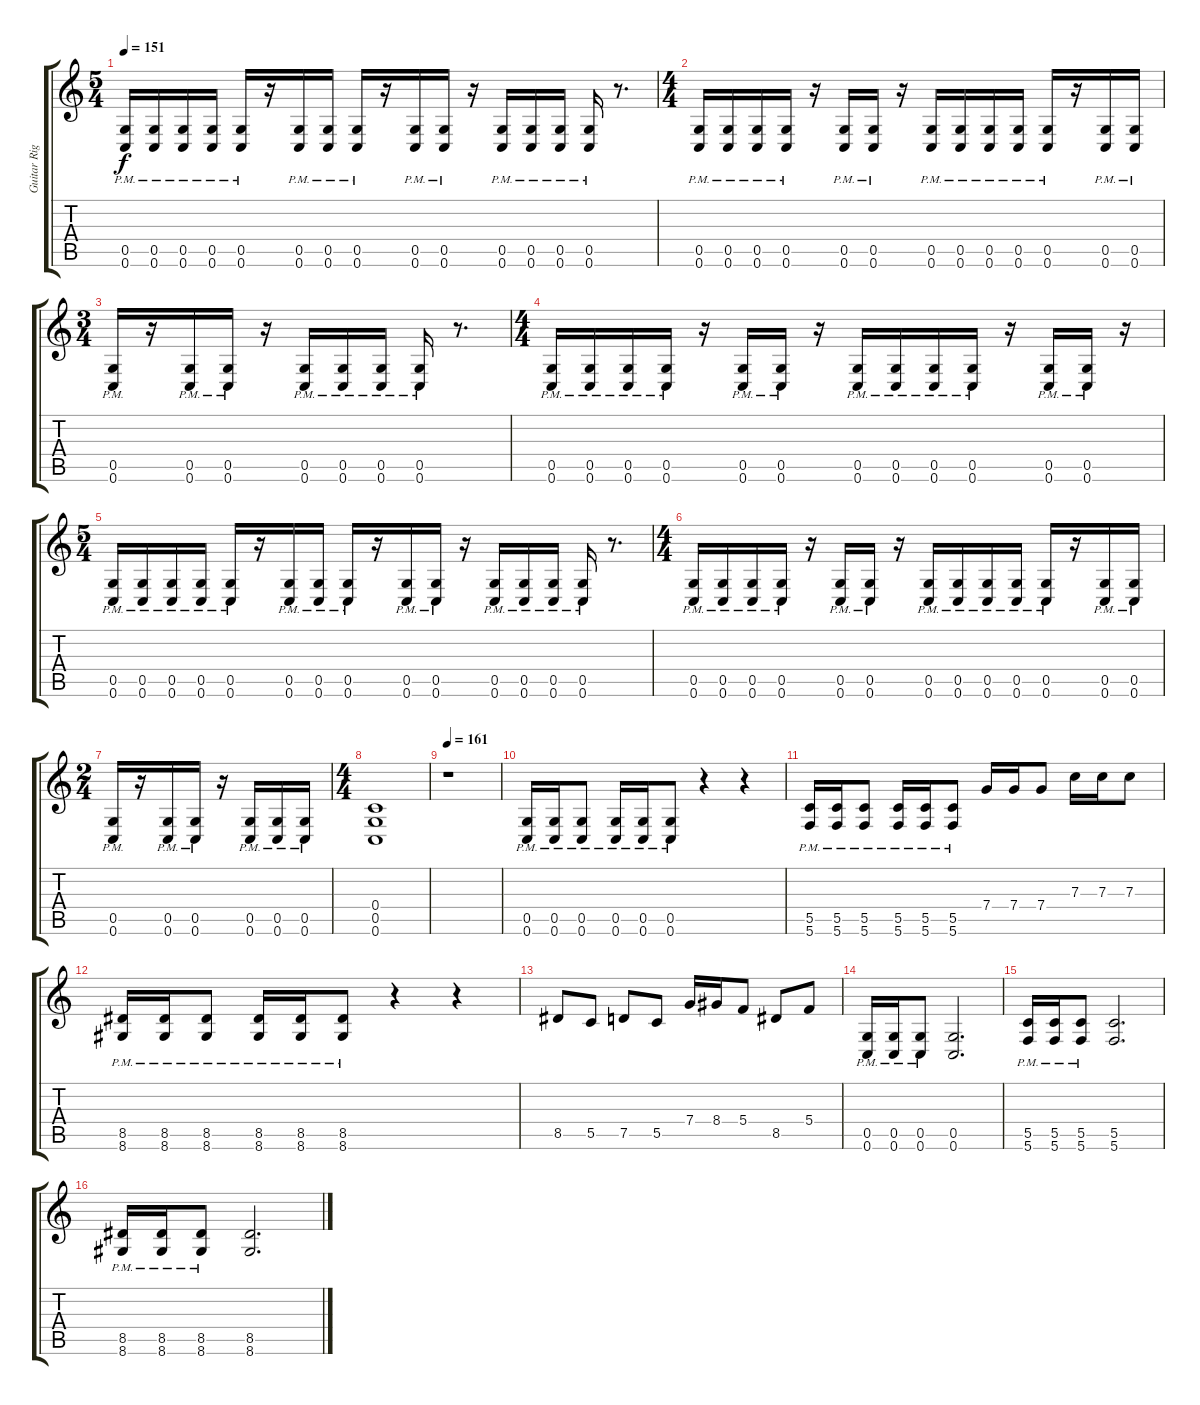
\track ("Guitar Right" "Guitar Rig") {instrument overdrivenguitar}
\staff {score tabs}
\tuning (D4 A3 F3 C3 G2 C2) {hide}
\ts (5 4)
\tempo 151
\clef g2
\ks c
(0.5{pm} 0.6{pm}).16{dy f} (0.5{pm} 0.6{pm}).16 (0.5{pm} 0.6{pm}).16 (0.5{pm} 0.6{pm}).16 (0.5{pm} 0.6{pm}).16 r.16 (0.5{pm} 0.6{pm}).16 (0.5{pm} 0.6{pm}).16 (0.5{pm} 0.6{pm}).16 r.16 (0.5{pm} 0.6{pm}).16 (0.5{pm} 0.6{pm}).16 r.16 (0.5{pm} 0.6{pm}).16 (0.5{pm} 0.6{pm}).16 (0.5{pm} 0.6{pm}).16 (0.5{pm} 0.6{pm}).16 r.8{d} |
\ts (4 4)
(0.5{pm} 0.6{pm}).16 (0.5{pm} 0.6{pm}).16 (0.5{pm} 0.6{pm}).16 (0.5{pm} 0.6{pm}).16 r.16 (0.5{pm} 0.6{pm}).16 (0.5{pm} 0.6{pm}).16 r.16 (0.5{pm} 0.6{pm}).16 (0.5{pm} 0.6{pm}).16 (0.5{pm} 0.6{pm}).16 (0.5{pm} 0.6{pm}).16 (0.5{pm} 0.6{pm}).16 r.16 (0.5{pm} 0.6{pm}).16 (0.5{pm} 0.6{pm}).16 |
\ts (3 4)
(0.5{pm} 0.6{pm}).16 r.16 (0.5{pm} 0.6{pm}).16 (0.5{pm} 0.6{pm}).16 r.16 (0.5{pm} 0.6{pm}).16 (0.5{pm} 0.6{pm}).16 (0.5{pm} 0.6{pm}).16 (0.5{pm} 0.6{pm}).16 r.8{d} |
\ts (4 4)
(0.5{pm} 0.6{pm}).16 (0.5{pm} 0.6{pm}).16 (0.5{pm} 0.6{pm}).16 (0.5{pm} 0.6{pm}).16 r.16 (0.5{pm} 0.6{pm}).16 (0.5{pm} 0.6{pm}).16 r.16 (0.5{pm} 0.6{pm}).16 (0.5{pm} 0.6{pm}).16 (0.5{pm} 0.6{pm}).16 (0.5{pm} 0.6{pm}).16 r.16 (0.5{pm} 0.6{pm}).16 (0.5{pm} 0.6{pm}).16 r.16 |
\ts (5 4)
(0.5{pm} 0.6{pm}).16 (0.5{pm} 0.6{pm}).16 (0.5{pm} 0.6{pm}).16 (0.5{pm} 0.6{pm}).16 (0.5{pm} 0.6{pm}).16 r.16 (0.5{pm} 0.6{pm}).16 (0.5{pm} 0.6{pm}).16 (0.5{pm} 0.6{pm}).16 r.16 (0.5{pm} 0.6{pm}).16 (0.5{pm} 0.6{pm}).16 r.16 (0.5{pm} 0.6{pm}).16 (0.5{pm} 0.6{pm}).16 (0.5{pm} 0.6{pm}).16 (0.5{pm} 0.6{pm}).16 r.8{d} |
\ts (4 4)
(0.5{pm} 0.6{pm}).16 (0.5{pm} 0.6{pm}).16 (0.5{pm} 0.6{pm}).16 (0.5{pm} 0.6{pm}).16 r.16 (0.5{pm} 0.6{pm}).16 (0.5{pm} 0.6{pm}).16 r.16 (0.5{pm} 0.6{pm}).16 (0.5{pm} 0.6{pm}).16 (0.5{pm} 0.6{pm}).16 (0.5{pm} 0.6{pm}).16 (0.5{pm} 0.6{pm}).16 r.16 (0.5{pm} 0.6{pm}).16 (0.5{pm} 0.6{pm}).16 |
\ts (2 4)
(0.5{pm} 0.6{pm}).16 r.16 (0.5{pm} 0.6{pm}).16 (0.5{pm} 0.6{pm}).16 r.16 (0.5{pm} 0.6{pm}).16 (0.5{pm} 0.6{pm}).16 (0.5{pm} 0.6{pm}).16 |
\ts (4 4)
(0.4 0.5 0.6).1 |
\tempo 161
r.1 |
(0.5{pm} 0.6{pm}).16 (0.5{pm} 0.6{pm}).16 (0.5{pm} 0.6{pm}).8 (0.5{pm} 0.6{pm}).16 (0.5{pm} 0.6{pm}).16 (0.5{pm} 0.6{pm}).8 r.4 r.4 |
(5.5{pm} 5.6{pm}).16 (5.5{pm} 5.6{pm}).16 (5.5{pm} 5.6{pm}).8 (5.5{pm} 5.6{pm}).16 (5.5{pm} 5.6{pm}).16 (5.5{pm} 5.6{pm}).8 7.4.16 7.4.16 7.4.8 7.3.16 7.3.16 7.3.8 |
(8.5{pm} 8.6{pm}).16 (8.5{pm} 8.6{pm}).16 (8.5{pm} 8.6{pm}).8 (8.5{pm} 8.6{pm}).16 (8.5{pm} 8.6{pm}).16 (8.5{pm} 8.6{pm}).8 r.4 r.4 |
8.5.8 5.5.8 7.5.8 5.5.8 7.4.16 8.4.16 5.4.8 8.5.8 5.4.8 |
(0.5{pm} 0.6{pm}).16 (0.5{pm} 0.6{pm}).16 (0.5{pm} 0.6{pm}).8 (0.5 0.6).2{d} |
(5.5{pm} 5.6{pm}).16 (5.5{pm} 5.6{pm}).16 (5.5{pm} 5.6{pm}).8 (5.5 5.6).2{d} |
(8.5{pm} 8.6{pm}).16 (8.5{pm} 8.6{pm}).16 (8.5{pm} 8.6{pm}).8 (8.5 8.6).2{d}
